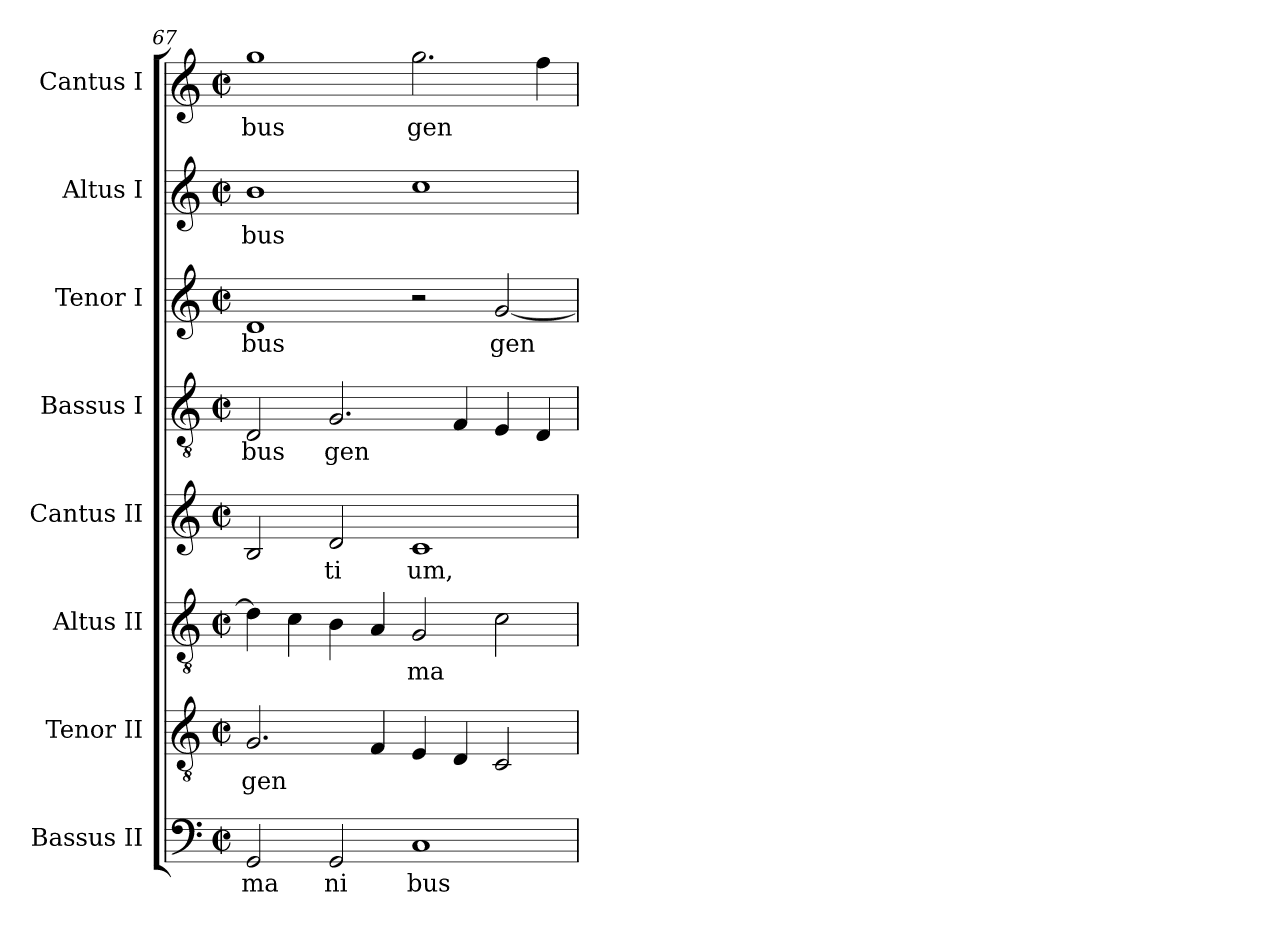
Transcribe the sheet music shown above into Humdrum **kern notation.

**kern	**text	**kern	**text	**kern	**text	**kern	**text	**kern	**text	**kern	**text	**kern	**text	**kern	**text
*part8	*part8	*part7	*part7	*part6	*part6	*part5	*part5	*part4	*part4	*part3	*part3	*part2	*part2	*part1	*part1
*staff8	*staff8	*staff7	*staff7	*staff6	*staff6	*staff5	*staff5	*staff4	*staff4	*staff3	*staff3	*staff2	*staff2	*staff1	*staff1
*I"Bassus II	*	*I"Tenor II	*	*I"Altus II	*	*I"Cantus II	*	*I"Bassus I	*	*I"Tenor I	*	*I"Altus I	*	*I"Cantus I	*
*clefF4	*	*clefGv2	*	*clefGv2	*	*clefG2	*	*clefGv2	*	*clefG2	*	*clefG2	*	*clefG2	*
*k[]	*	*k[]	*	*k[]	*	*k[]	*	*k[]	*	*k[]	*	*k[]	*	*k[]	*
*C:	*	*C:	*	*C:	*	*C:	*	*C:	*	*C:	*	*C:	*	*C:	*
*M2/2	*	*M2/2	*	*M2/2	*	*M2/2	*	*M2/2	*	*M2/2	*	*M2/2	*	*M2/2	*
*met(c|)	*	*met(c|)	*	*met(c|)	*	*met(c|)	*	*met(c|)	*	*met(c|)	*	*met(c|)	*	*met(c|)	*
=67	=67	=67	=67	=67	=67	=67	=67	=67	=67	=67	=67	=67	=67	=67	=67
!	!LO:LY:b:cj	!	!LO:LY:b:cj	!	!LO:LY:b:cj	!	!LO:LY:b:cj	!	!LO:LY:b:cj	!	!LO:LY:b:cj	!	!LO:LY:b:cj	!	!LO:LY:b:cj
2GG/	ma	2.G/	gen	4d\]	.	2B/	.	2D/	bus	1d	bus	1b	-bus	1gg	-bus
!	!	!	!	!	!LO:LY:b:cj	!	!	!	!	!	!	!	!	!	!
.	.	.	.	4c\	.	.	.	.	.	.	.	.	.	.	.
!	!LO:LY:b:cj	!	!	!	!LO:LY:b:cj	!	!LO:LY:b:cj	!	!LO:LY:b:cj	!	!	!	!	!	!
2GG/	ni	.	.	4B\	.	2d/	ti	2.G/	gen	.	.	.	.	.	.
!	!	!	!LO:LY:b:cj	!	!LO:LY:b:cj	!	!	!	!	!	!	!	!	!	!
.	.	4F/	.	4A/	.	.	.	.	.	.	.	.	.	.	.
!	!LO:LY:b:cj	!	!LO:LY:b:cj	!	!LO:LY:b:cj	!	!LO:LY:b:cj	!	!	!	!	!	!LO:LY:b:cj	!	!LO:LY:b:cj
1C	bus	4E/	.	2G/	ma	1c	um,	.	.	2r	.	1cc	.	2.gg\	gen-
!	!	!	!LO:LY:b:cj	!	!	!	!	!	!LO:LY:b:cj	!	!	!	!	!	!
.	.	4D/	.	.	.	.	.	4F/	.	.	.	.	.	.	.
!	!	!	!LO:LY:b:cj	!	!LO:LY:b:cj	!	!	!	!LO:LY:b:cj	!	!LO:LY:b:cj	!	!	!	!
.	.	2C/	.	2c\	.	.	.	4E/	.	[<2g/	gen	.	.	.	.
!	!	!	!	!	!	!	!	!	!LO:LY:b:cj	!	!	!	!	!	!LO:LY:b:cj
.	.	.	.	.	.	.	.	4D/	.	.	.	.	.	4ff\	--
=	=	=	=	=	=	=	=	=	=	=	=	=	=	=	=
*-	*-	*-	*-	*-	*-	*-	*-	*-	*-	*-	*-	*-	*-	*-	*-
